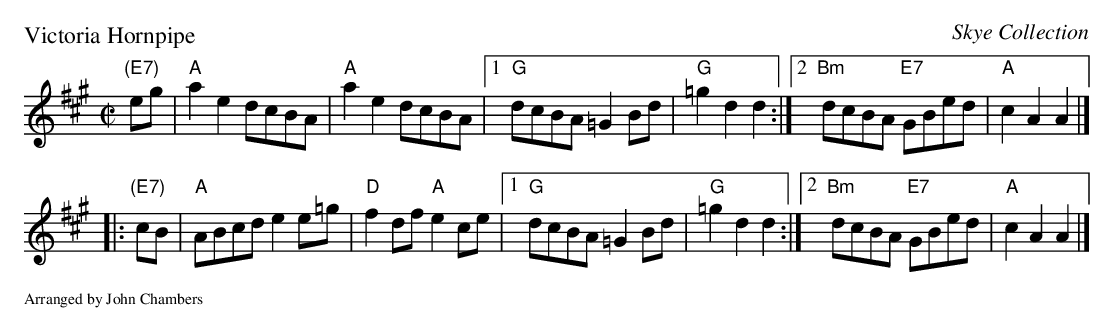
X:1
P: Victoria Hornpipe
O: Skye Collection
M: C|
L: 1/8
K: A
"(E7)"eg \
| "A"a2e2 dcBA | "A"a2e2 dcBA |1  "G"dcBA    =G2Bd | "G"=g2d2 d2 \
                             :|2 "Bm"dcBA "E7"GBed | "A"c2A2 A2 |]
|: "(E7)"cB \
| "A"ABcd e2e=g | "D"f2df "A"e2ce |1  "G"dcBA    =G2Bd | "G"=g2d2 d2 \
                                 :|2 "Bm"dcBA "E7"GBed | "A"c2A2 A2 |]
